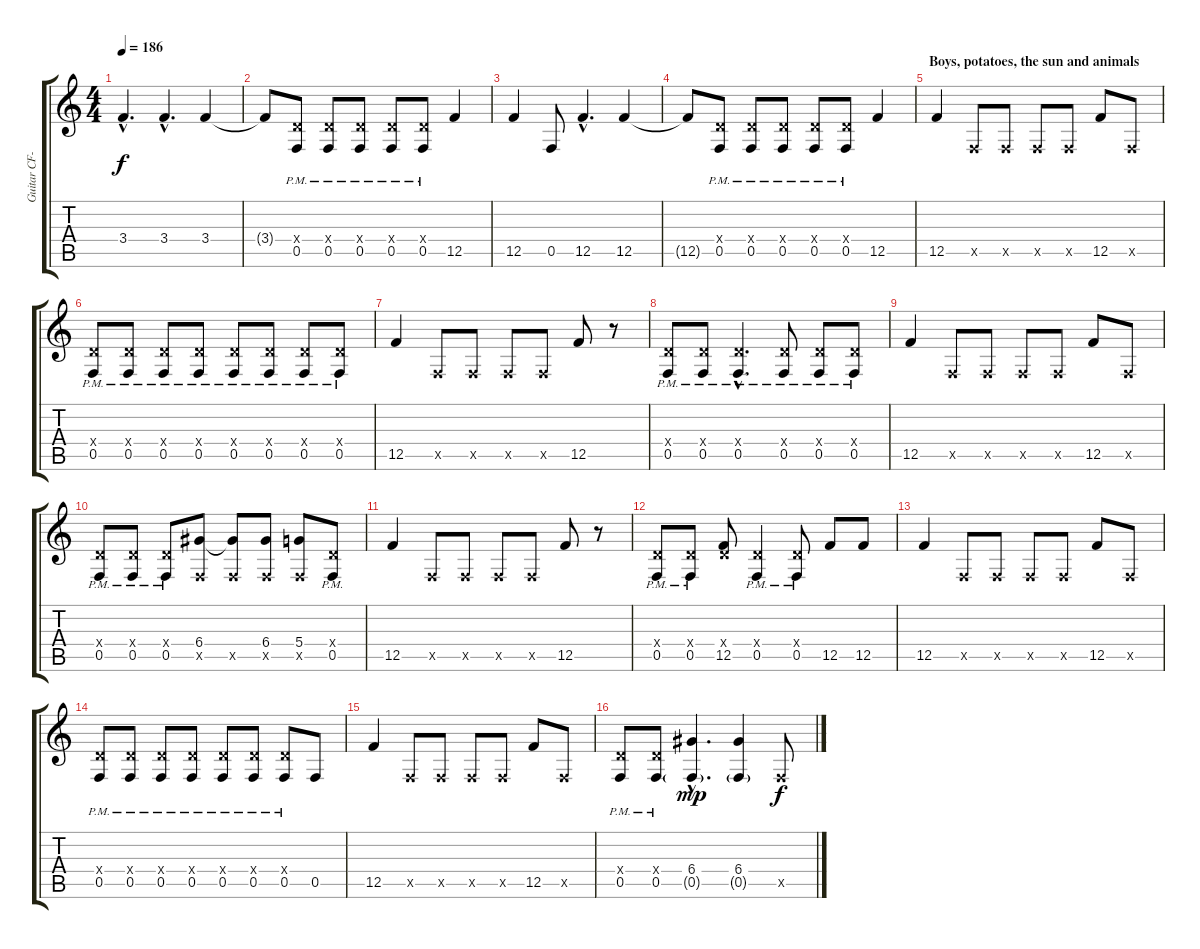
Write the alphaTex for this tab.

\track ("Guitar CF----" "Guitar CF-") {instrument electricguitarclean}
\staff {score tabs}
\tuning (E4 B3 G3 D3 F2 C2) {hide}
\ts (4 4)
\tempo 186
\clef g2
\ks c
3.4{hac}.4{d dy f} 3.4{hac}.4{d} 3.4.4 |
3.4{t}.8 (0.4{x} 0.5{pm}).8 (0.4{x} 0.5{pm}).8 (0.4{x} 0.5{pm}).8 (0.4{x} 0.5{pm}).8 (0.4{x} 0.5{pm}).8 12.5.4 |
12.5.4 0.5.8 12.5{hac}.4{d} 12.5.4 |
12.5{t}.8 (0.4{x} 0.5{pm}).8 (0.4{x} 0.5{pm}).8 (0.4{x} 0.5{pm}).8 (0.4{x} 0.5{pm}).8 (0.4{x} 0.5{pm}).8 12.5.4 |
\section ("" "Boys, potatoes, the sun and animals")
12.5.4 0.5{x}.8 0.5{x}.8 0.5{x}.8 0.5{x}.8 12.5.8 0.5{x}.8 |
(0.4{x} 0.5{pm}).8 (0.4{x} 0.5{pm}).8 (0.4{x} 0.5{pm}).8 (0.4{x} 0.5{pm}).8 (0.4{x} 0.5{pm}).8 (0.4{x} 0.5{pm}).8 (0.4{x} 0.5{pm}).8 (0.4{x} 0.5{pm}).8 |
12.5.4 0.5{x}.8 0.5{x}.8 0.5{x}.8 0.5{x}.8 12.5.8 r.8 |
(0.4{x} 0.5{pm}).8 (0.4{x} 0.5{pm}).8 (0.4{hac x} 0.5{hac pm}).4{d} (0.4{x} 0.5{pm}).8 (0.4{x} 0.5{pm}).8 (0.4{x} 0.5{pm}).8 |
12.5.4 0.5{x}.8 0.5{x}.8 0.5{x}.8 0.5{x}.8 12.5.8 0.5{x}.8 |
(0.4{x} 0.5{pm}).8 (0.4{x} 0.5{pm}).8 (0.4{x} 0.5{pm}).8 (6.4 0.5{x}).8 (6.4{t} 0.5{x}).8 (6.4 0.5{x}).8 (5.4 0.5{x}).8 (0.4{x} 0.5{pm}).8 |
12.5.4 0.5{x}.8 0.5{x}.8 0.5{x}.8 0.5{x}.8 12.5.8 r.8 |
(0.4{x} 0.5{pm}).8 (0.4{x} 0.5{pm}).8 (0.4{x} 12.5).8 (0.4{x} 0.5{pm}).4 (0.4{x} 0.5{pm}).8 12.5.8 12.5.8 |
12.5.4 0.5{x}.8 0.5{x}.8 0.5{x}.8 0.5{x}.8 12.5.8 0.5{x}.8 |
(0.4{x} 0.5{pm}).8 (0.4{x} 0.5{pm}).8 (0.4{x} 0.5{pm}).8 (0.4{x} 0.5{pm}).8 (0.4{x} 0.5{pm}).8 (0.4{x} 0.5{pm}).8 (0.4{x} 0.5{pm}).8 0.5.8 |
12.5.4 0.5{x}.8 0.5{x}.8 0.5{x}.8 0.5{x}.8 12.5.8 0.5{x}.8 |
(0.4{x} 0.5{pm}).8 (0.4{x} 0.5{pm}).8 (6.4{hac} 0.5{g hac}).4{d dy mp} (6.4 0.5{g}).4 0.5{x}.8{dy f}
